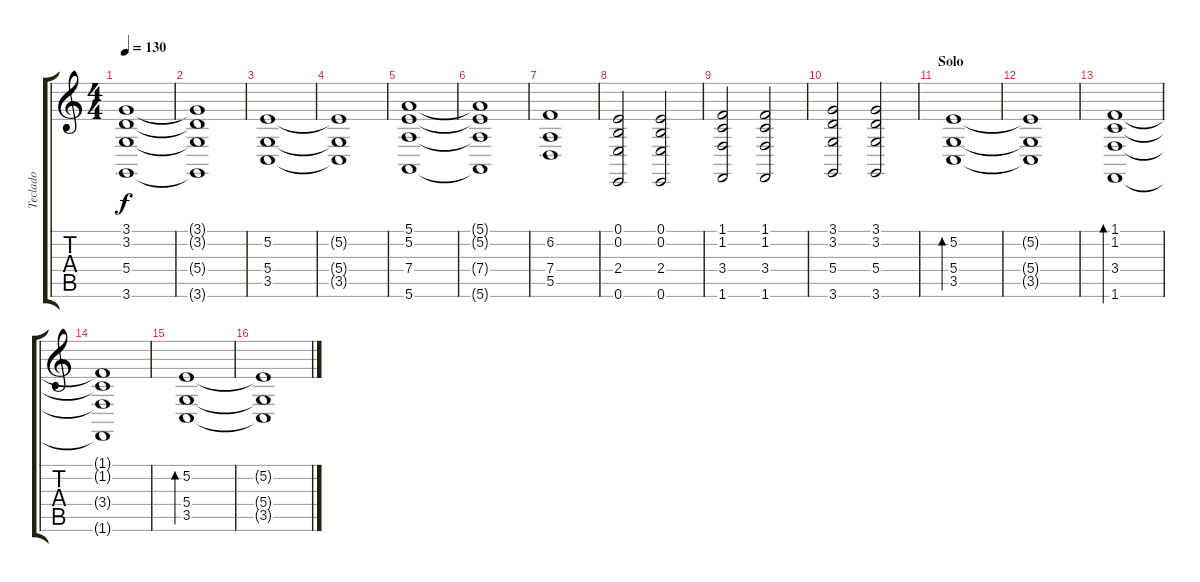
\track ("Teclado" "Teclado") {instrument acousticgrandpiano}
\staff {score tabs}
\tuning (E4 B3 G3 D3 A2 E2) {hide}
\ts (4 4)
\tempo 130
\clef g2
\ks c
(3.1 3.2 5.4 3.6).1{dy f} |
(3.1{t} 3.2{t} 5.4{t} 3.6{t}).1 |
(5.2 5.4 3.5).1 |
(5.2{t} 5.4{t} 3.5{t}).1 |
(5.1 5.2 7.4 5.6).1 |
(5.1{t} 5.2{t} 7.4{t} 5.6{t}).1 |
(6.2 7.4 5.5).1 |
(0.1 0.2 2.4 0.6).2 (0.1 0.2 2.4 0.6).2 |
(1.1 1.2 3.4 1.6).2 (1.1 1.2 3.4 1.6).2 |
(3.1 3.2 5.4 3.6).2 (3.1 3.2 5.4 3.6).2 |
\section ("" "Solo")
(5.2 5.4 3.5).1{bd 480} |
(5.2{t} 5.4{t} 3.5{t}).1 |
(1.1 1.2 3.4 1.6).1{bd 480} |
(1.1{t} 1.2{t} 3.4{t} 1.6{t}).1 |
(5.2 5.4 3.5).1{bd 480} |
(5.2{t} 5.4{t} 3.5{t}).1
